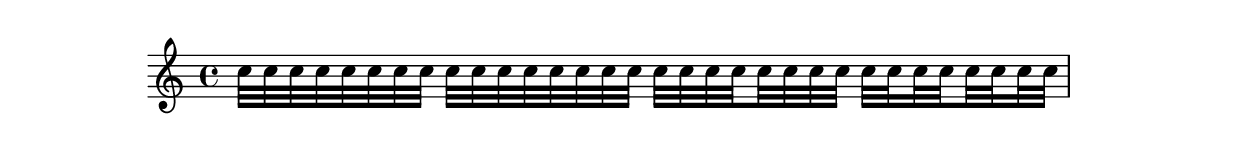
\version "2.18.0"

\header {
  lsrtags = "rhythms"

  texidoc = "
The beams of consecutive 16th (or shorter) notes are, by default, not
subdivided.  That is, the three (or more) beams stretch unbroken over
entire groups of notes.  This behavior can be modified to subdivide the
beams into sub-groups by setting the property @code{subdivideBeams}.
When set, multiple beams will be subdivided at intervals defined by the
current value of @code{baseMoment} by reducing the multiple beams to
the number of beams that indicates the length of the sub-group.
Note that @code{baseMoment}
defaults to one over the denominator of the current time signature if
not set explicitly. It must be set to a fraction giving the duration of
the beam sub-group using the @code{ly:make-moment} function, as shown
in this snippet. Also, when @code{baseMoment} is changed,
@code{beatStructure} should also be changed to match the new
@code{baseMoment}:

"
  doctitle = "Subdividing beams"
} % begin verbatim

\relative c'' {
  c32[ c c c c c c c]
  \set subdivideBeams = ##t
  c32[ c c c c c c c]

  % Set beam sub-group length to an eighth note
  \set baseMoment = #(ly:make-moment 1/8)
  \set beatStructure = #'(2 2 2 2)
  c32[ c c c c c c c]

  % Set beam sub-group length to a sixteenth note
  \set baseMoment = #(ly:make-moment 1/16)
  \set beatStructure = #'(4 4 4 4)
  c32[ c c c c c c c]
}
